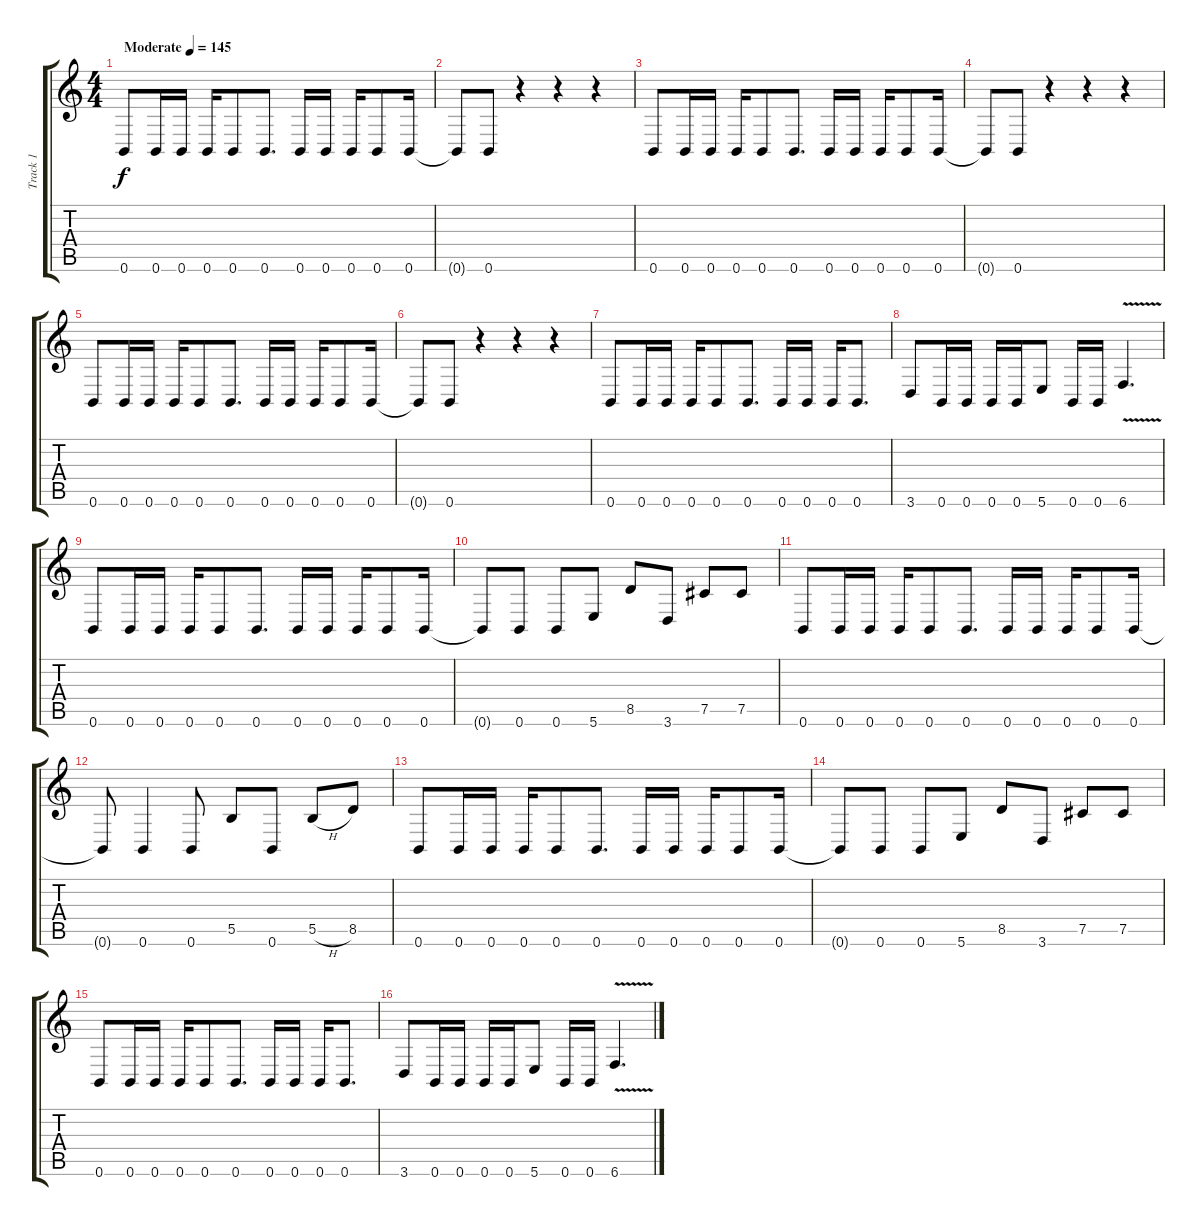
\track ("Track 1" "Track 1") {instrument overdrivenguitar}
\staff {score tabs}
\tuning (Db4 Ab3 E3 B2 Gb2 B1) {hide}
\ts (4 4)
\tempo (145 "Moderate")
\clef g2
\ks c
0.6.8{dy f instrument overdrivenguitar} 0.6.16 0.6.16 0.6.16 0.6.8 0.6.8{d} 0.6.16 0.6.16 0.6.16 0.6.8 0.6.16 |
0.6{t}.8 0.6.8 r.4 r.4 r.4 |
0.6.8 0.6.16 0.6.16 0.6.16 0.6.8 0.6.8{d} 0.6.16 0.6.16 0.6.16 0.6.8 0.6.16 |
0.6{t}.8 0.6.8 r.4 r.4 r.4 |
0.6.8 0.6.16 0.6.16 0.6.16 0.6.8 0.6.8{d} 0.6.16 0.6.16 0.6.16 0.6.8 0.6.16 |
0.6{t}.8 0.6.8 r.4 r.4 r.4 |
0.6.8 0.6.16 0.6.16 0.6.16 0.6.8 0.6.8{d} 0.6.16 0.6.16 0.6.16 0.6.8{d} |
3.6.8 0.6.16 0.6.16 0.6.16 0.6.16 5.6.8 0.6.16 0.6.16 6.6{v}.4{d} |
0.6.8 0.6.16 0.6.16 0.6.16 0.6.8 0.6.8{d} 0.6.16 0.6.16 0.6.16 0.6.8 0.6.16 |
0.6{t}.8 0.6.8 0.6.8 5.6.8 8.5.8 3.6.8 7.5.8 7.5.8 |
0.6.8 0.6.16 0.6.16 0.6.16 0.6.8 0.6.8{d} 0.6.16 0.6.16 0.6.16 0.6.8 0.6.16 |
0.6{t}.8 0.6.4 0.6.8 5.5.8 0.6.8 5.5{h}.8 8.5.8 |
0.6.8 0.6.16 0.6.16 0.6.16 0.6.8 0.6.8{d} 0.6.16 0.6.16 0.6.16 0.6.8 0.6.16 |
0.6{t}.8 0.6.8 0.6.8 5.6.8 8.5.8 3.6.8 7.5.8 7.5.8 |
0.6.8 0.6.16 0.6.16 0.6.16 0.6.8 0.6.8{d} 0.6.16 0.6.16 0.6.16 0.6.8{d} |
3.6.8 0.6.16 0.6.16 0.6.16 0.6.16 5.6.8 0.6.16 0.6.16 6.6{v}.4{d}
